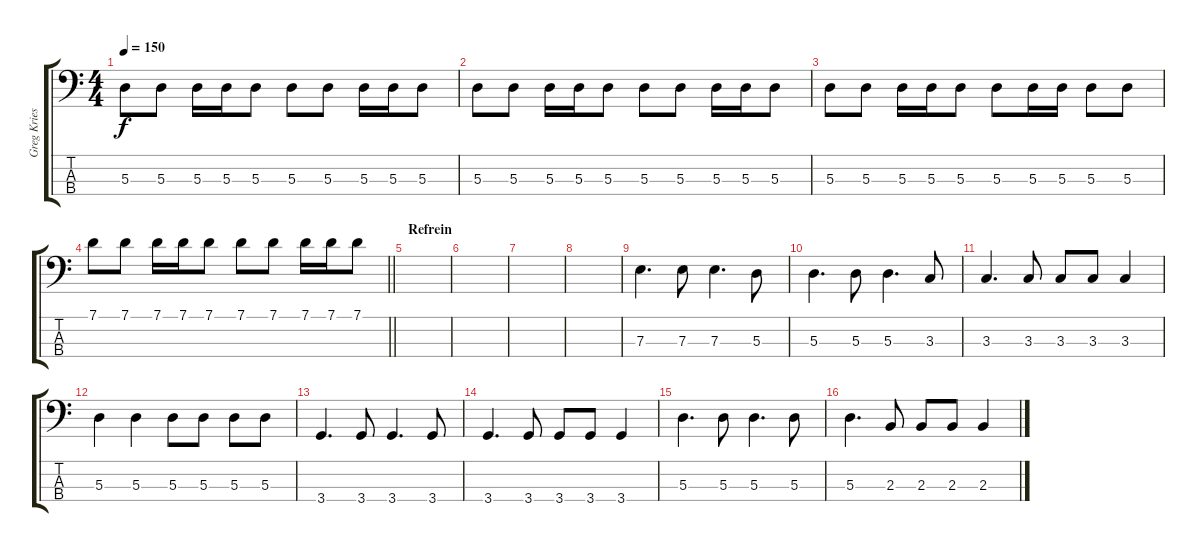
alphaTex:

\track ("Greg Kriesel - Bass" "Greg Kries") {instrument electricbasspick}
\staff {score tabs}
\tuning (G2 D2 A1 E1) {hide}
\ts (4 4)
\tempo 150
\clef f4
\ks c
5.3.8{dy f} 5.3.8 5.3.16 5.3.16 5.3.8 5.3.8 5.3.8 5.3.16 5.3.16 5.3.8 |
5.3.8 5.3.8 5.3.16 5.3.16 5.3.8 5.3.8 5.3.8 5.3.16 5.3.16 5.3.8 |
5.3.8 5.3.8 5.3.16 5.3.16 5.3.8 5.3.8 5.3.16 5.3.16 5.3.8 5.3.8 |
\barLineRight lightlight
7.1.8 7.1.8 7.1.16 7.1.16 7.1.8 7.1.8 7.1.8 7.1.16 7.1.16 7.1.8 |
\section ("" "Refrein")
|
|
|
|
7.3.4{d} 7.3.8 7.3.4{d} 5.3.8 |
5.3.4{d} 5.3.8 5.3.4{d} 3.3.8 |
3.3.4{d} 3.3.8 3.3.8 3.3.8 3.3.4 |
5.3.4 5.3.4 5.3.8 5.3.8 5.3.8 5.3.8 |
3.4.4{d} 3.4.8 3.4.4{d} 3.4.8 |
3.4.4{d} 3.4.8 3.4.8 3.4.8 3.4.4 |
5.3.4{d} 5.3.8 5.3.4{d} 5.3.8 |
5.3.4{d} 2.3.8 2.3.8 2.3.8 2.3.4
